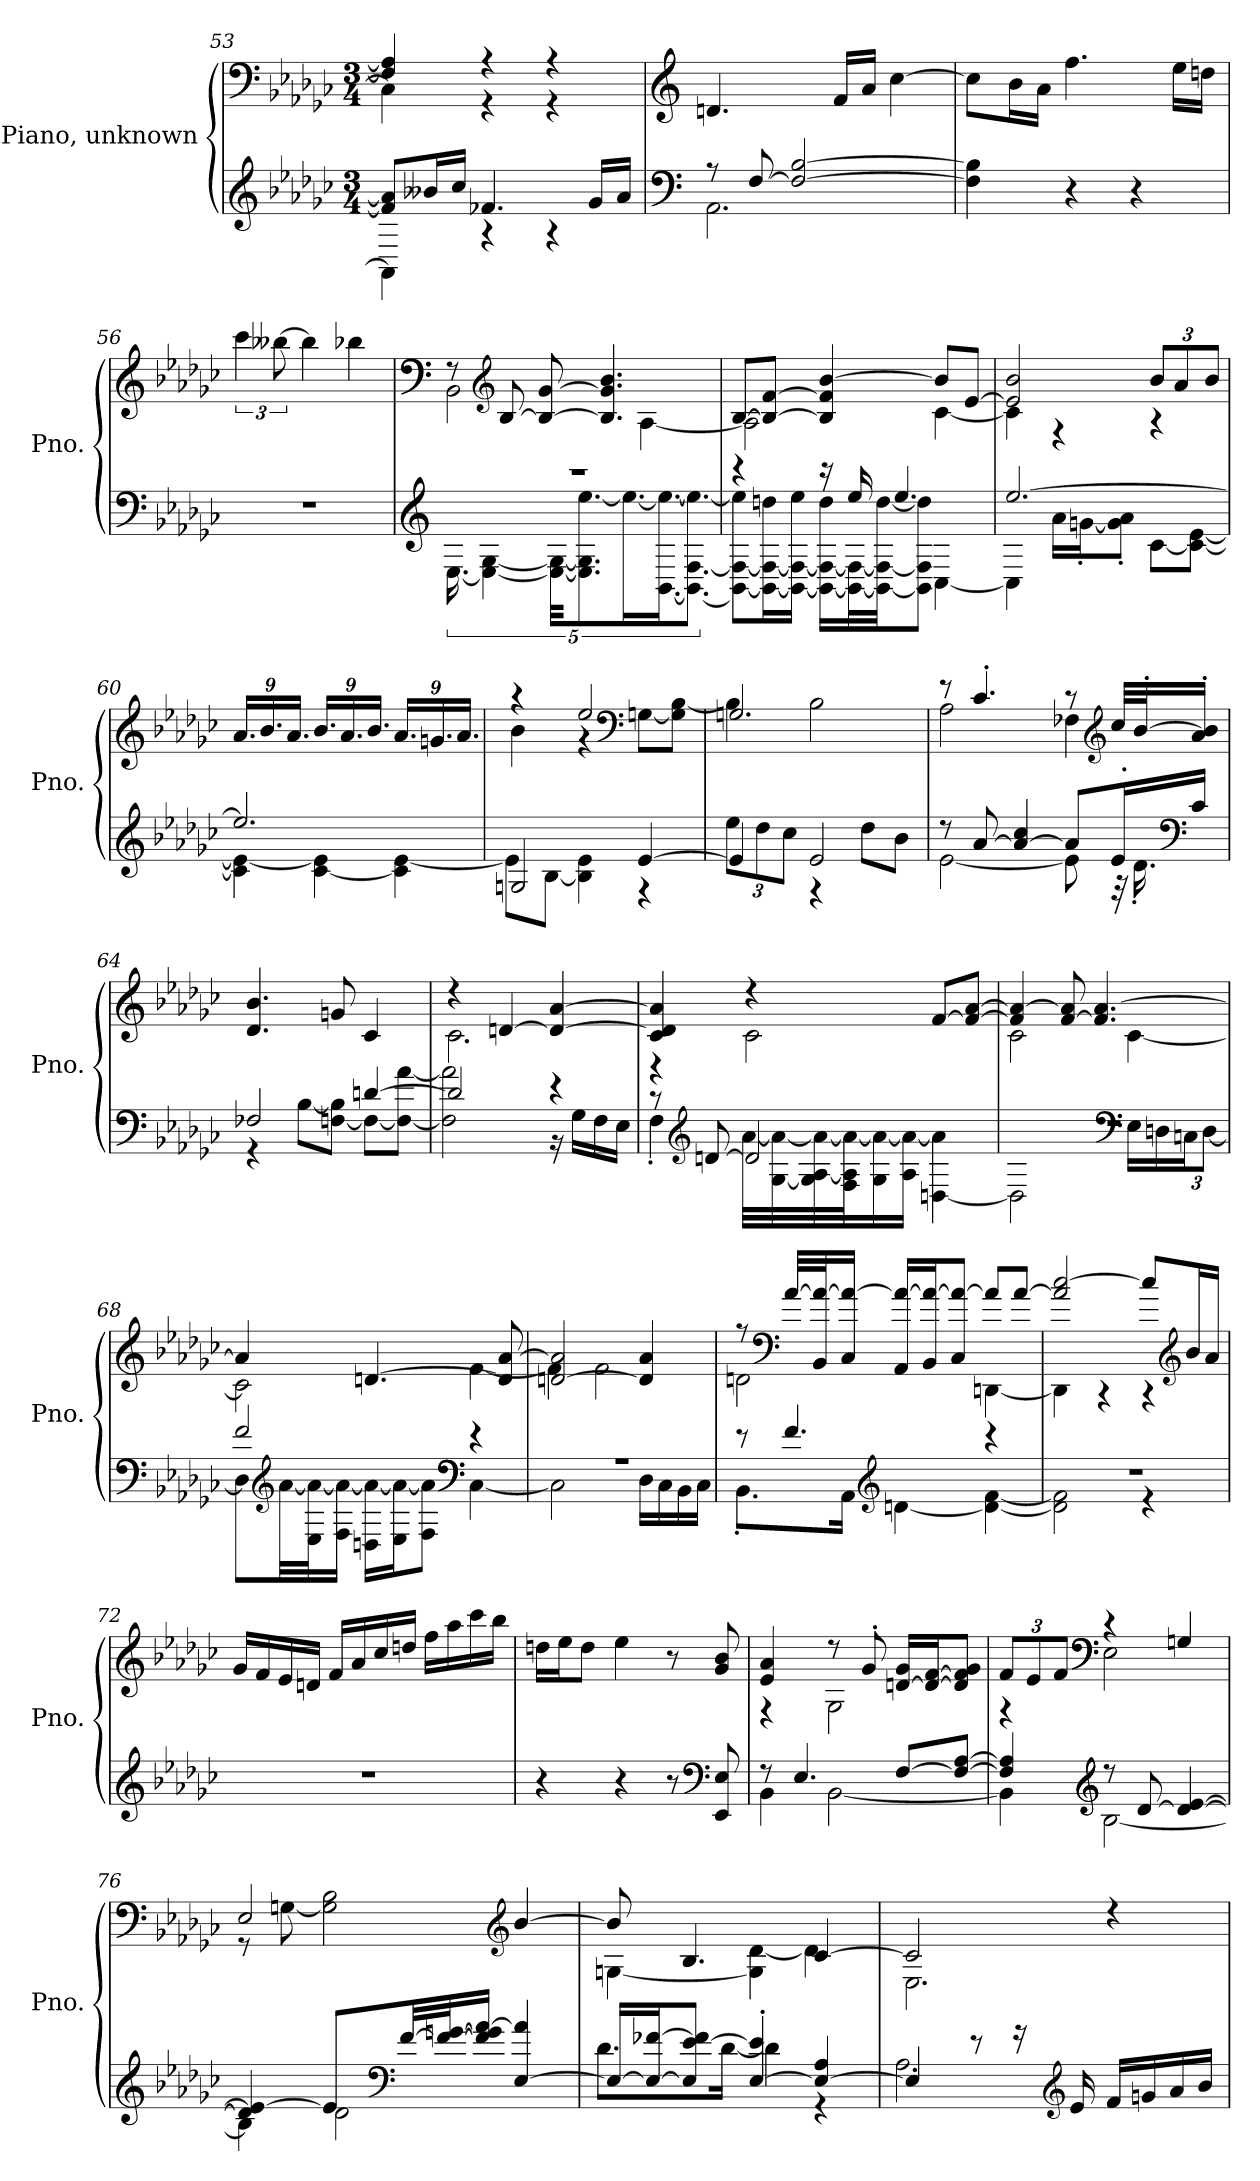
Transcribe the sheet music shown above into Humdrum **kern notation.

**kern	**kern
*part1	*part1
*staff2	*staff1
*I"Piano, unknown	*
*I'Pno.	*
*clefG2	*clefF4
*k[b-e-a-d-g-c-]	*k[b-e-a-d-g-c-]
*M3/4	*M3/4
=53	=53
*^	*^
8f-/] 8a-/]L	4AA-\]	4F-/] 4A-/]	4C-\]
16b--X/L	.	.	.
16cc-/JJ	.	.	.
4.f-X/	4r	4r	4r
.	4r	4r	4r
16g-/LL	.	.	.
16a-/JJ	.	.	.
*	*	*v	*v
=54	=54	=54
*clefF4	*	*clefG2
8r	2.AA-\	4.dn/
[8F/	.	.
2F/_ [2B-/	.	.
.	.	16f/LL
.	.	16a-/JJ
.	.	[4cc-\
*v	*v	*
=55	=55
4F\] 4B-\]	8cc-\L]
.	16b-\L
.	16a-\JJ
4r	4.ff\
4r	.
.	16ee-\LL
.	16ddn\JJ
!!LO:LB:g=z
=56	=56
2.r	6ccc-\
.	[12bb--X\
.	4bb--\]
.	4bb-X\
=57	=57
*clefG2	*clefF4
*^	*^
2.r	[20.E-\	8r	2BB-\
.	5E-\_ [5G-\	.	.
*	*	*clefG2	*
.	.	[8B-/	.
.	.	8B-/_ [8g-/	.
.	40E-\_ 40G-\_KKL	.	.
.	10.E-\] 10.G-\] [10.ee-\	.	.
.	.	4.B-/] 4.g-/] 4.b-/	.
.	20.ee-\L_	.	.
.	.	.	[4A-\
.	[20.BB-\ 20.ee-\_J	.	.
.	10.BB-\_ [10.F\ 10.ee-\_J	.	.
=58	=58	=58	=58
4r	8BB-\_ 8F\_ 8ee-\]L	[8B-/L	2A-\]
.	16BB-\_ 16F\_ 16ddn\L	8B-/_ [8f/J	.
.	16BB-\_ 16F\_ 16ee-\JJ	.	.
16r	16BB-\_ 16F\_ 16dd\LL	4B-/] 4f/] [4b-/	.
16ee-/	32BB-\_ 32F\_L	.	.
.	32BB-\_ 32F\_ [32dd\JJ	.	.
4.ee-/	8BB-\] 8F\] 8dd\]J	.	.
.	[4C-\	8b-/L]	[4c-\
.	.	[8e-/J	.
!!LO:LB:g=z	!!
=59	=59	=59	=59
[2.ee-/	4C-\]	2e-/] 2b-/	4c-\]
.	16a-\LL	.	4r
.	[16gn'\J	.	.
.	8g\]' 8a-\'J	.	.
*	*	*Xbrackettup	*
.	[8c-\L	12b-/L	4r
.	.	12a-/	.
.	8c-\_ [8e-\J	.	.
.	.	12b-/J	.
*	*	*v	*v
=60	=60	=60
2.ee-/]	4c-\] 4e-\_	18.a-/LL
.	.	18.b-/
.	.	18.a-/JJ
.	[4c-\ 4e-\]	18.b-/LL
.	.	18.a-/
.	.	18.b-/JJ
.	4c-\] [4e-\	18.a-/LL
.	.	18.gn/
.	.	18.a-/JJ
=61	=61	=61
*	*	*^
2Gn/	8e-\L]	4r	4b-\
.	[8B-\J	.	.
.	4B-\] 4e-\	2ee-/	4r
*	*	*clefF4	*
[4e-/	4r	.	[8Gn\L
.	.	.	8G\] [8B-\J
=62	=62	=62	=62
*	*Xbrackettup	*	*
4e-/]	12ee-\L	2.Gn/	4B-\]
.	12dd-\	.	.
.	12cc-\J	.	.
2e-/	4r	.	2B-\
.	8dd-\L	.	.
.	8b-\J	.	.
!!LO:PB:g=z	!!
=63	=63	=63	=63
8r	[2e-\	8r	2A-\
[8a-/	.	4.c-'/	.
4a-/_ 4cc-/	.	.	.
8a-/L]	8e-\]	8r	4F-X\
*	*	*clefG2	*
16e-'/L	32r	32cc-/LLL	.
.	16.d-'\	[32b-'/J	.
*clefF4	*	*	*
16c-/JJ	.	16a-/' 16b-/]'JJ	.
*	*	*v	*v
=64	=64	=64
2F-X/	4r	4.d-/ 4.b-/
.	[8B-\L	.
.	[8Fn\ 8B-\]J	8gn/
[4dn/	8F\L_	4c-/
.	8F\_ [8a-\J	.
=65	=65	=65
*	*	*^
2d/]	2F\] 2a-\]	4r	2.c-\
.	.	[4dn/	.
4r	16r	4d/_ [4a-/	.
.	16G-\LL	.	.
.	16F\	.	.
.	16E-\JJ	.	.
!!LO:LB:g=z	!!
=66	=66	=66	=66
8r	4F'\	4c-/ 4d/] 4a-/]	4r
*clefG2	*	*	*
[8dn/	.	.	.
2d/]	[32a-\LLL	4r	2c-\
.	[32G-\ 32a-\_	.	.
.	32G-\] [32A-\ 32a-\_	.	.
.	32F\ 32A-\] 32a-\_J	.	.
.	16G-\ 16a-\_	.	.
.	16A-\ 16a-\_JJ	.	.
.	[4Dn\ 4a-\]	[8f/L	.
.	.	8f/_ [8a-/J	.
=67	=67	=67	=67
2.r	2D\]	4f/] 4a-/_	2c-\
.	.	[8f/ 8a-/]	.
.	.	4.f/] [4.a-/	.
*clefF4	*	*	*
.	16E-\LL	.	[4c-\
.	16Dn\	.	.
.	24Cn\J	.	.
.	[12D\J	.	.
!!LO:LB:g=z	!!
=68	=68	=68	=68
2f/	8D\L]	4a-/]	2c-\]
*clefG2	*	*	*
.	[32a-\LL	.	.
.	32E-\ 32a-\_J	.	.
.	16F\ 16a-\_JJ	.	.
.	16Dn\ 16a-\_LL	[4.dn/	.
.	16E-\ 16a-\_J	.	.
.	8F\ 8a-\]J	.	.
*clefF4	*	*	*
4r	[4C-\	.	[4f\
.	.	8d/] [8a-/	.
=69	=69	=69	=69
2.r	2C-\]	[2dn/ 2a-/]	4f\]
.	.	.	2f\
.	16D-\LL	4d/] 4a-/	.
.	16C-\	.	.
.	16BB-\	.	.
.	16C-\JJ	.	.
=70	=70	=70	=70
8r	8.BB-'\L	8r	2dn\
*	*	*clefF4	*
4.f/	.	[32a-/LLL	.
.	.	32BB-/ 32a-/_J	.
.	16AA-\Jk	16C-/ 16a-/_JJ	.
*clefG2	*	*	*
.	[4dn\	16AA-/ 16a-/_LL	.
.	.	16BB-/ 16a-/_J	.
.	.	8C-/ 8a-/_J	.
4r	4d\_ [4f\	8a-/L]	[4DDn\
.	.	[8a-/J	.
!!LO:LB:g=z	!!
=71	=71	=71	=71
2.r	2d\] 2f\]	2a-/] [2cc-/	4DD\]
.	.	.	4r
.	4r	8cc-/L]	4r
*	*	*clefG2	*
.	.	16b-/L	.
.	.	16a-/JJ	.
*v	*v	*	*
*	*v	*v
=72	=72
2.r	16g-/LL
.	16f/
.	16e-/
.	16dn/JJ
.	16f/LL
.	16a-/
.	16cc-/
.	16ddn/JJ
.	16ff\LL
.	16aa-\
.	16ccc-\
.	16bb-\JJ
=73	=73
4r	16ddn\LL
.	16ee-\J
.	8dd\J
4r	4ee-\
8r	8r
*clefF4	*
8EE-/ 8E-/	8g-/ 8b-/
=74	=74
*^	*^
8r	4BB-\	4e-/ 4a-/	4r
4.E-/	.	.	.
.	[2BB-\	8r	2G-\
.	.	8g-'/	.
[8F/L	.	[16dn/ 16g-/LL	.
.	.	16d/_ [16f/J	.
8F/_ [8A-/J	.	8d/] 8f/] 8g-/J	.
!!LO:LB:g=z	!!
=75	=75	=75	=75
4F/] 4A-/]	4BB-\]	12f/L	4r
.	.	12e-/	.
.	.	12f/J	.
*clefG2	*	*clefF4	*
8r	[2B-\	4r	2E-\
[8d-/	.	.	.
4d-/_ [4e-/	.	4Gn/	.
=76	=76	=76	=76
4d-/] 4e-/_	4B-\]	2E-/	8r
.	.	.	[8Gn\
8e-/L]	2d-\	.	2G\] 2B-\
*clefF4	*	*	*
[32f/LL	.	.	.
32f/_ [32gn/J	.	.	.
16f/] 16g/] [16a-/JJ	.	.	.
*	*	*clefG2	*
[4E-/ 4a-/]	.	[4b-/	.
=77	=77	=77	=77
16E-/LL_	8.d-\L	8b-/]	[4Gn\
16E-/_ [16f-X/J	.	.	.
8E-/] [8e-/ 8f-/]J	.	4.B-/	.
.	[16d-\Jk	.	.
[4E-/' 4e-/]'	4d-\]	.	4G\] [4d-\
4E-/_ 4A-/	4r	[4c-/	4d-\]
!!LO:LB:g=z	!!
=78	=78	=78	=78
4E-/]	2.A-\	2c-/]	2.E-\
8r	.	.	.
16r	.	.	.
*clefG2	*	*	*
16e-/	.	.	.
16f/LL	.	4r	.
16gn/	.	.	.
16a-/	.	.	.
16b-/JJ	.	.	.
*v	*v	*	*
*	*v	*v
=	=
*-	*-
